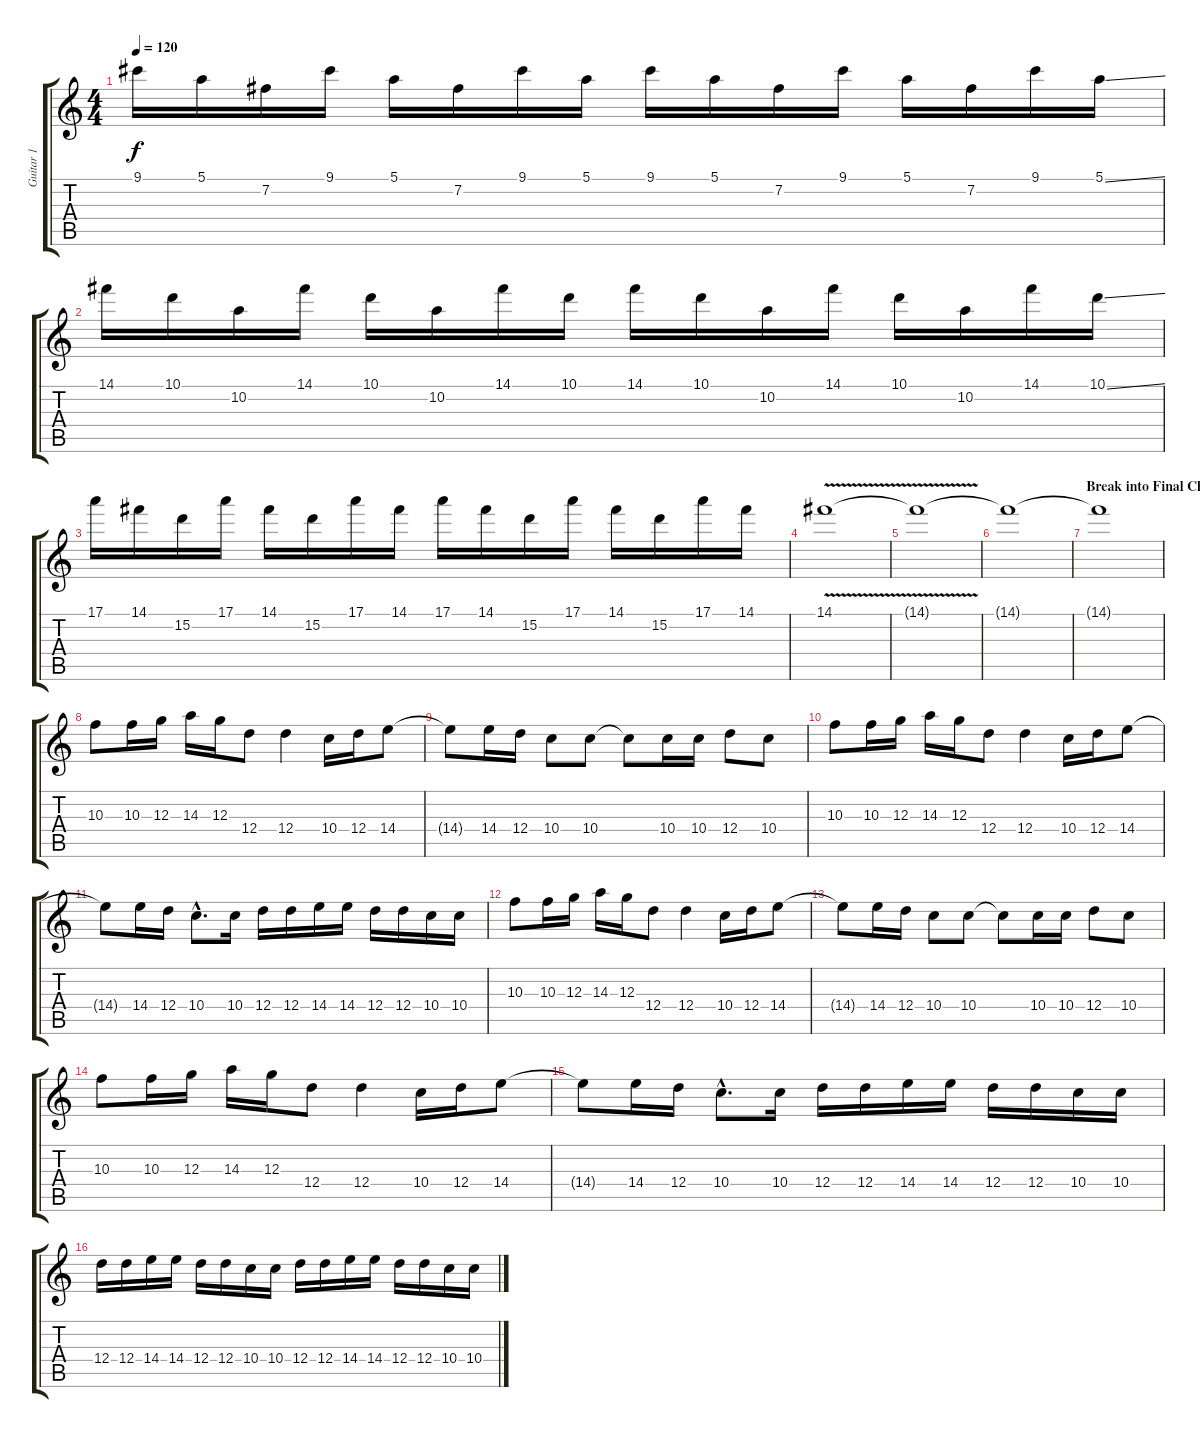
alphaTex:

\track ("Guitar 1" "Guitar 1") {instrument electricguitarjazz}
\staff {score tabs}
\tuning (E4 B3 G3 D3 A2 D2) {hide}
\ts (4 4)
\tempo 120
\clef g2
\ks c
9.1.16{dy f} 5.1.16 7.2.16 9.1.16 5.1.16 7.2.16 9.1.16 5.1.16 9.1.16 5.1.16 7.2.16 9.1.16 5.1.16 7.2.16 9.1.16 5.1{ss}.16 |
14.1.16 10.1.16 10.2.16 14.1.16 10.1.16 10.2.16 14.1.16 10.1.16 14.1.16 10.1.16 10.2.16 14.1.16 10.1.16 10.2.16 14.1.16 10.1{ss}.16 |
17.1.16 14.1.16 15.2.16 17.1.16 14.1.16 15.2.16 17.1.16 14.1.16 17.1.16 14.1.16 15.2.16 17.1.16 14.1.16 15.2.16 17.1.16 14.1.16 |
14.1{v}.1{volume 0} |
14.1{t}.1 |
14.1{t}.1 |
\section ("" "Break into Final Chorus")
14.1{t}.1 |
10.3.8{volume 13} 10.3.16 12.3.16 14.3.16 12.3.16 12.4.8 12.4.4 10.4.16 12.4.16 14.4.8 |
14.4{t}.8 14.4.16 12.4.16 10.4.8 10.4.8 10.4{t}.8 10.4.16 10.4.16 12.4.8 10.4.8 |
10.3.8 10.3.16 12.3.16 14.3.16 12.3.16 12.4.8 12.4.4 10.4.16 12.4.16 14.4.8 |
14.4{t}.8 14.4.16 12.4.16 10.4{hac}.8{d} 10.4.16 12.4.16 12.4.16 14.4.16 14.4.16 12.4.16 12.4.16 10.4.16 10.4.16 |
10.3.8 10.3.16 12.3.16 14.3.16 12.3.16 12.4.8 12.4.4 10.4.16 12.4.16 14.4.8 |
14.4{t}.8 14.4.16 12.4.16 10.4.8 10.4.8 10.4{t}.8 10.4.16 10.4.16 12.4.8 10.4.8 |
10.3.8 10.3.16 12.3.16 14.3.16 12.3.16 12.4.8 12.4.4 10.4.16 12.4.16 14.4.8 |
14.4{t}.8 14.4.16 12.4.16 10.4{hac}.8{d} 10.4.16 12.4.16 12.4.16 14.4.16 14.4.16 12.4.16 12.4.16 10.4.16 10.4.16 |
12.4.16 12.4.16 14.4.16 14.4.16 12.4.16 12.4.16 10.4.16 10.4.16 12.4.16 12.4.16 14.4.16 14.4.16 12.4.16 12.4.16 10.4.16 10.4.16
